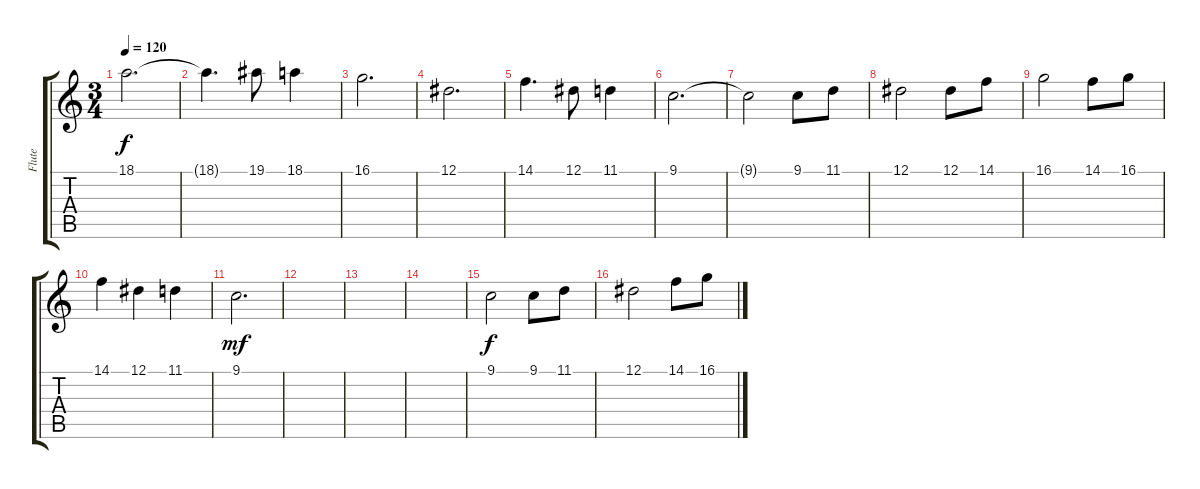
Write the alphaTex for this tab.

\track ("Flute" "Flute") {instrument piccolo}
\staff {score tabs}
\tuning (Eb4 C4 G3 C3 G2 C2) {hide}
\ts (3 4)
\tempo 120
\clef g2
\ks c
18.1.2{d dy f} |
18.1{t}.4{d} 19.1.8 18.1.4 |
16.1.2{d} |
12.1.2{d} |
14.1.4{d} 12.1.8 11.1.4 |
9.1.2{d} |
9.1{t}.2 9.1.8 11.1.8 |
12.1.2 12.1.8 14.1.8 |
16.1.2 14.1.8 16.1.8 |
14.1.4 12.1.4 11.1.4 |
9.1.2{d dy mf} |
|
|
|
9.1.2{dy f} 9.1.8 11.1.8 |
12.1.2 14.1.8 16.1.8
